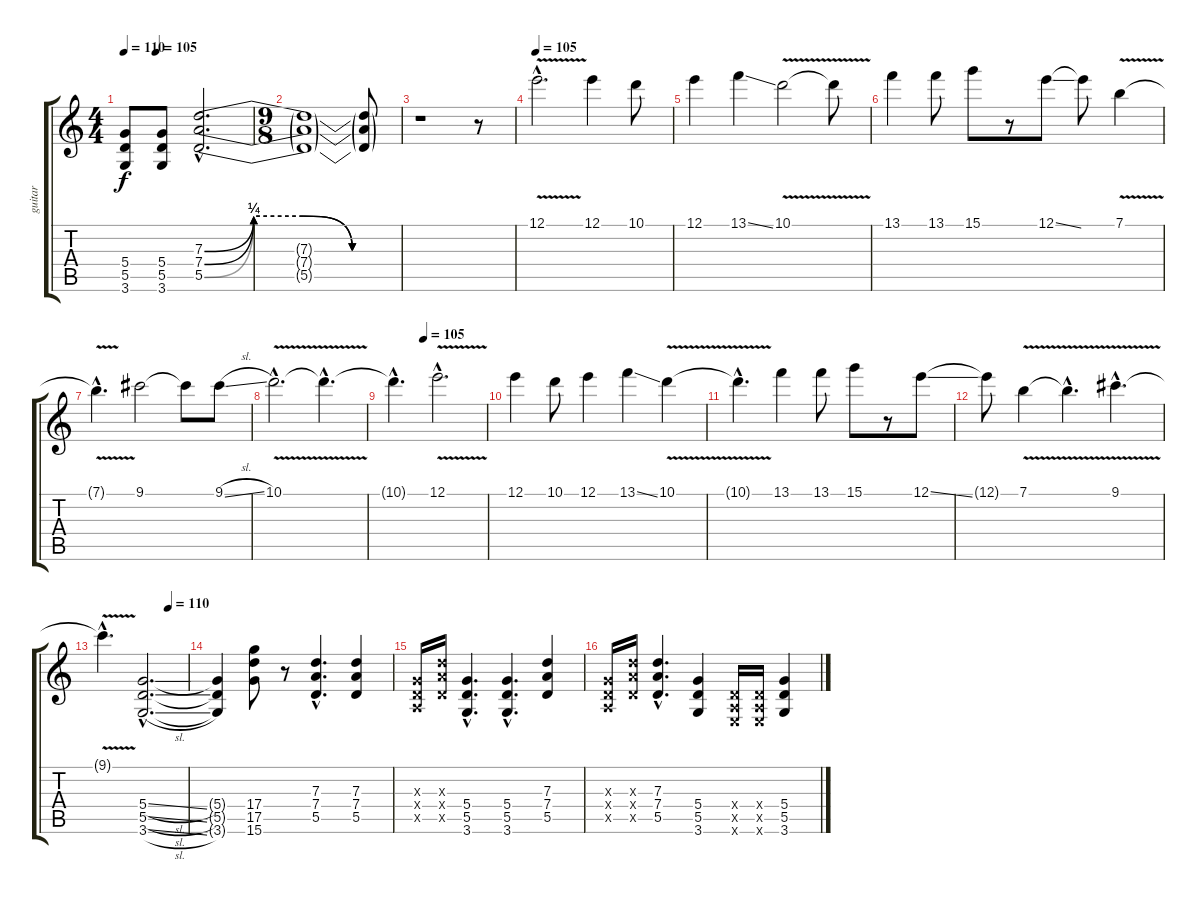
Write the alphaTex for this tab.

\track ("guitar" "guitar") {instrument acousticguitarnylon}
\staff {score tabs}
\tuning (E4 B3 G3 D3 A2 E2) {hide}
\ts (4 4)
\tempo 110
\tempo (105 0.25)
\clef g2
\ks c
(5.4 5.5 3.6).8{dy f} (5.4 5.5 3.6).8 (7.3{be (custom 0 0 15 1 30 1 45 0 60 0) hac} 7.4{be (custom 0 0 15 1 30 1 45 0 60 0) hac} 5.5{be (custom 0 0 15 1 30 1 45 0 60 0) hac}).2{d} |
\ts (9 8)
(7.3{t} 7.4{t} 5.5{t}).1 (7.3{t} 7.4{t} 5.5{t}).8 |
r.1 r.8 |
\tempo 105
12.1{v hac}.2{d volume 11 instrument overdrivenguitar} 12.1.4 10.1.8 |
12.1.4 13.1{ss}.4 10.1{v}.2 10.1{t}.8 |
13.1.4 13.1.8 15.1.8 r.8 12.1{ss}.8 12.1{t}.8 7.1{v}.4 |
7.1{hac t}.4{d} 9.1.2 9.1{t}.8 9.1{sl}.8 |
10.1{v hac}.2{d volume 5} 10.1{hac t}.4{d} |
\tempo (105 0.3333333333333333)
10.1{hac t}.4{d} 12.1{v hac}.2{d volume 11 instrument overdrivenguitar} |
12.1.4 10.1.8 12.1.4 13.1{ss}.4 10.1{v}.4 |
10.1{hac t}.4{d} 13.1.4 13.1.8 15.1.8 r.8 12.1{ss}.8 |
12.1{t}.8 7.1{v}.4 7.1{hac t}.4{d} 9.1{v hac}.4{d} |
\tempo (110 0.7777777777777778)
9.1{hac t}.4{d} (5.4{sl hac} 5.5{sl hac} 3.6{sl hac}).2{d} |
(5.4{t} 5.5{t} 3.6{t}).4 (17.4 17.5 15.6).8 r.8 (7.3{hac} 7.4{hac} 5.5{hac}).4{d volume 13 instrument distortionguitar} (7.3 7.4 5.5).4 |
(0.3{x} 0.4{x} 0.5{x}).16 (7.3{x} 7.4{x} 5.5{x}).16 (5.4{hac} 5.5{hac} 3.6{hac}).4{d} (5.4{hac} 5.5{hac} 3.6{hac}).4{d} (7.3 7.4 5.5).4 |
(0.3{x} 0.4{x} 0.5{x}).16 (7.3{x} 7.4{x} 5.5{x}).16 (7.3{hac} 7.4{hac} 5.5{hac}).4{d} (5.4 5.5 3.6).4 (0.4{x} 0.5{x} 0.6{x}).16 (0.4{x} 0.5{x} 0.6{x}).16 (5.4 5.5 3.6).4
